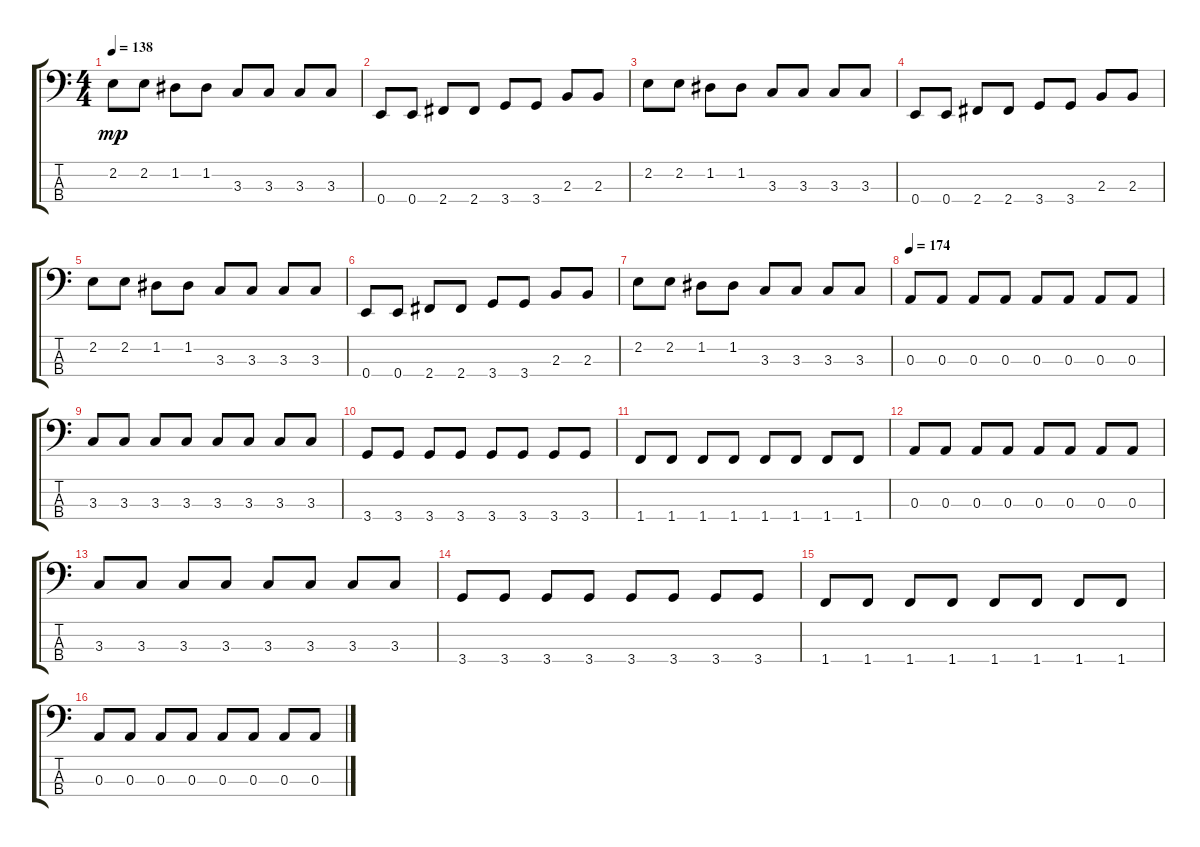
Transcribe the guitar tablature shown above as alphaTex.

\track "" {instrument electricbasspick}
\staff {score tabs}
\tuning (G2 D2 A1 E1) {hide}
\ts (4 4)
\tempo 138
\clef f4
\ks c
2.2.8{dy mp} 2.2.8 1.2.8 1.2.8 3.3.8 3.3.8 3.3.8 3.3.8 |
0.4.8 0.4.8 2.4.8 2.4.8 3.4.8 3.4.8 2.3.8 2.3.8 |
2.2.8 2.2.8 1.2.8 1.2.8 3.3.8 3.3.8 3.3.8 3.3.8 |
0.4.8 0.4.8 2.4.8 2.4.8 3.4.8 3.4.8 2.3.8 2.3.8 |
2.2.8 2.2.8 1.2.8 1.2.8 3.3.8 3.3.8 3.3.8 3.3.8 |
0.4.8 0.4.8 2.4.8 2.4.8 3.4.8 3.4.8 2.3.8 2.3.8 |
2.2.8 2.2.8 1.2.8 1.2.8 3.3.8 3.3.8 3.3.8 3.3.8 |
\tempo 174
0.3.8 0.3.8 0.3.8 0.3.8 0.3.8 0.3.8 0.3.8 0.3.8 |
3.3.8 3.3.8 3.3.8 3.3.8 3.3.8 3.3.8 3.3.8 3.3.8 |
3.4.8 3.4.8 3.4.8 3.4.8 3.4.8 3.4.8 3.4.8 3.4.8 |
1.4.8 1.4.8 1.4.8 1.4.8 1.4.8 1.4.8 1.4.8 1.4.8 |
0.3.8 0.3.8 0.3.8 0.3.8 0.3.8 0.3.8 0.3.8 0.3.8 |
3.3.8 3.3.8 3.3.8 3.3.8 3.3.8 3.3.8 3.3.8 3.3.8 |
3.4.8 3.4.8 3.4.8 3.4.8 3.4.8 3.4.8 3.4.8 3.4.8 |
1.4.8 1.4.8 1.4.8 1.4.8 1.4.8 1.4.8 1.4.8 1.4.8 |
0.3.8 0.3.8 0.3.8 0.3.8 0.3.8 0.3.8 0.3.8 0.3.8
